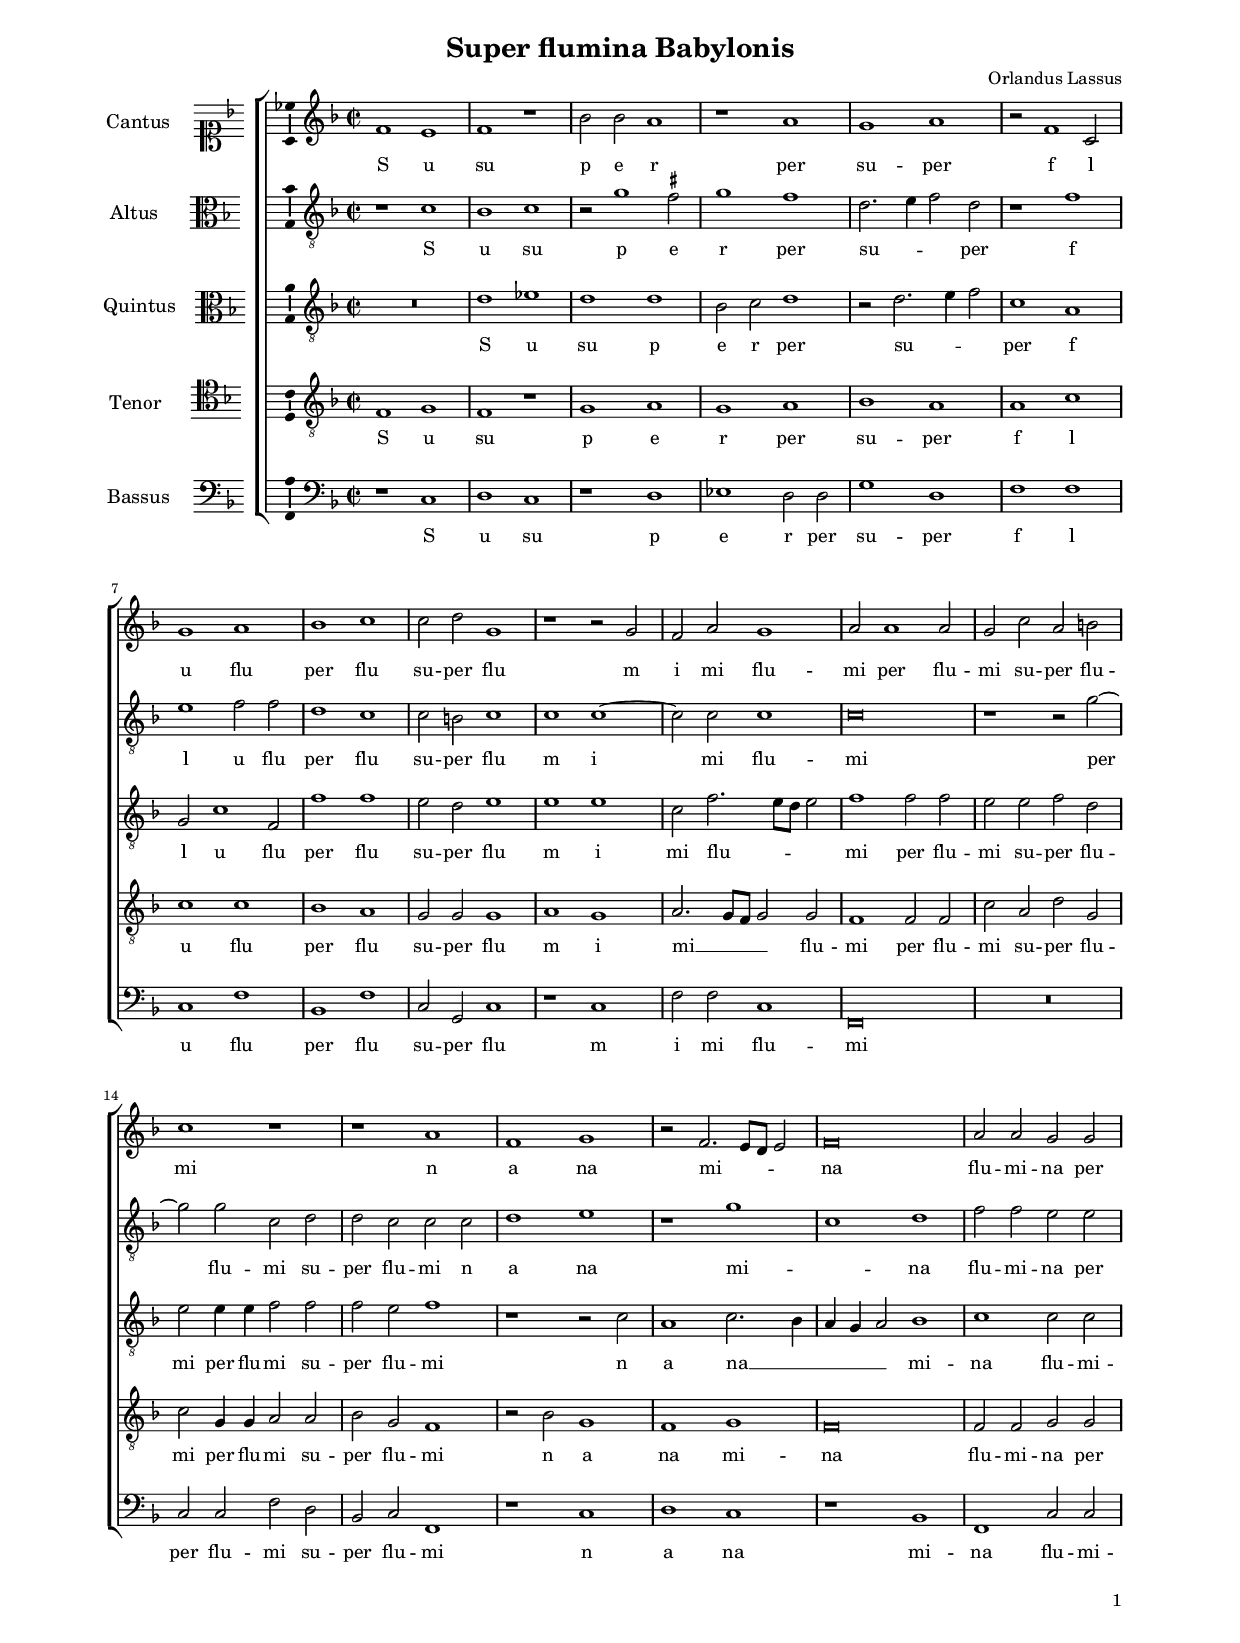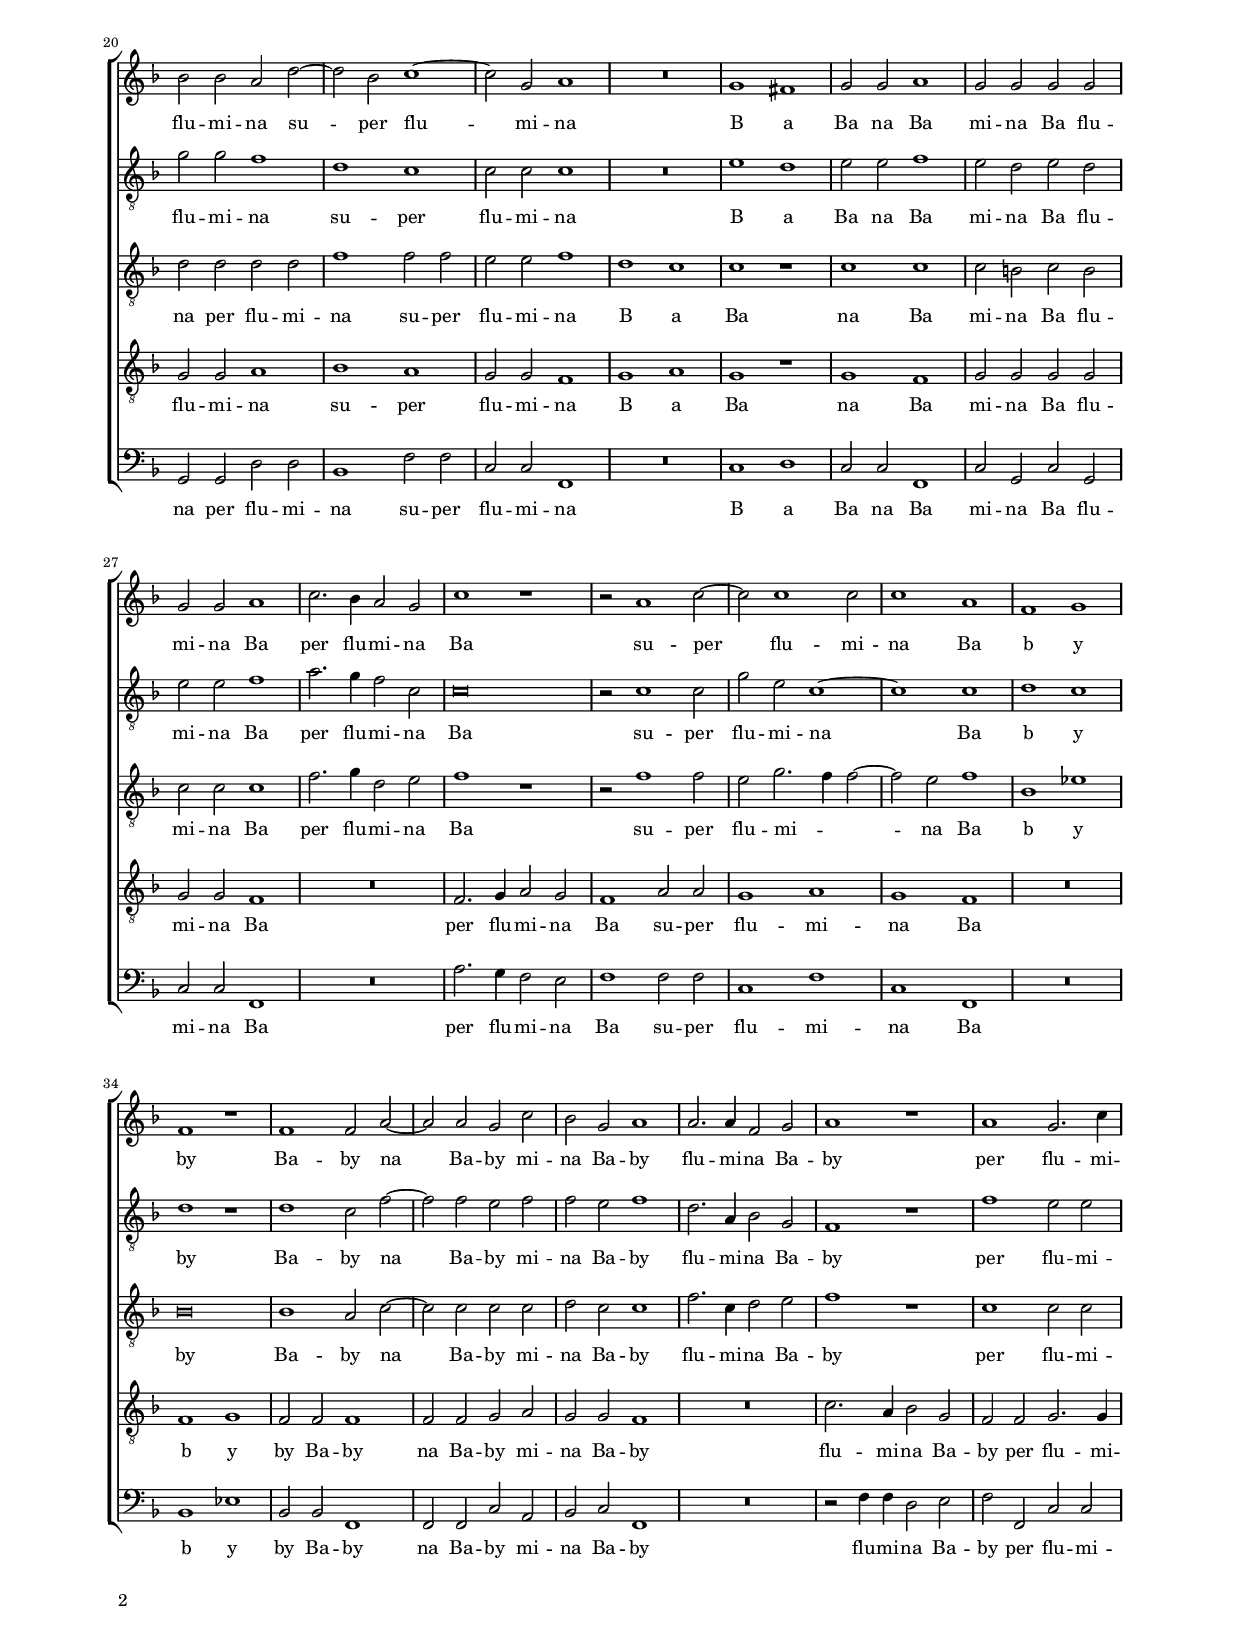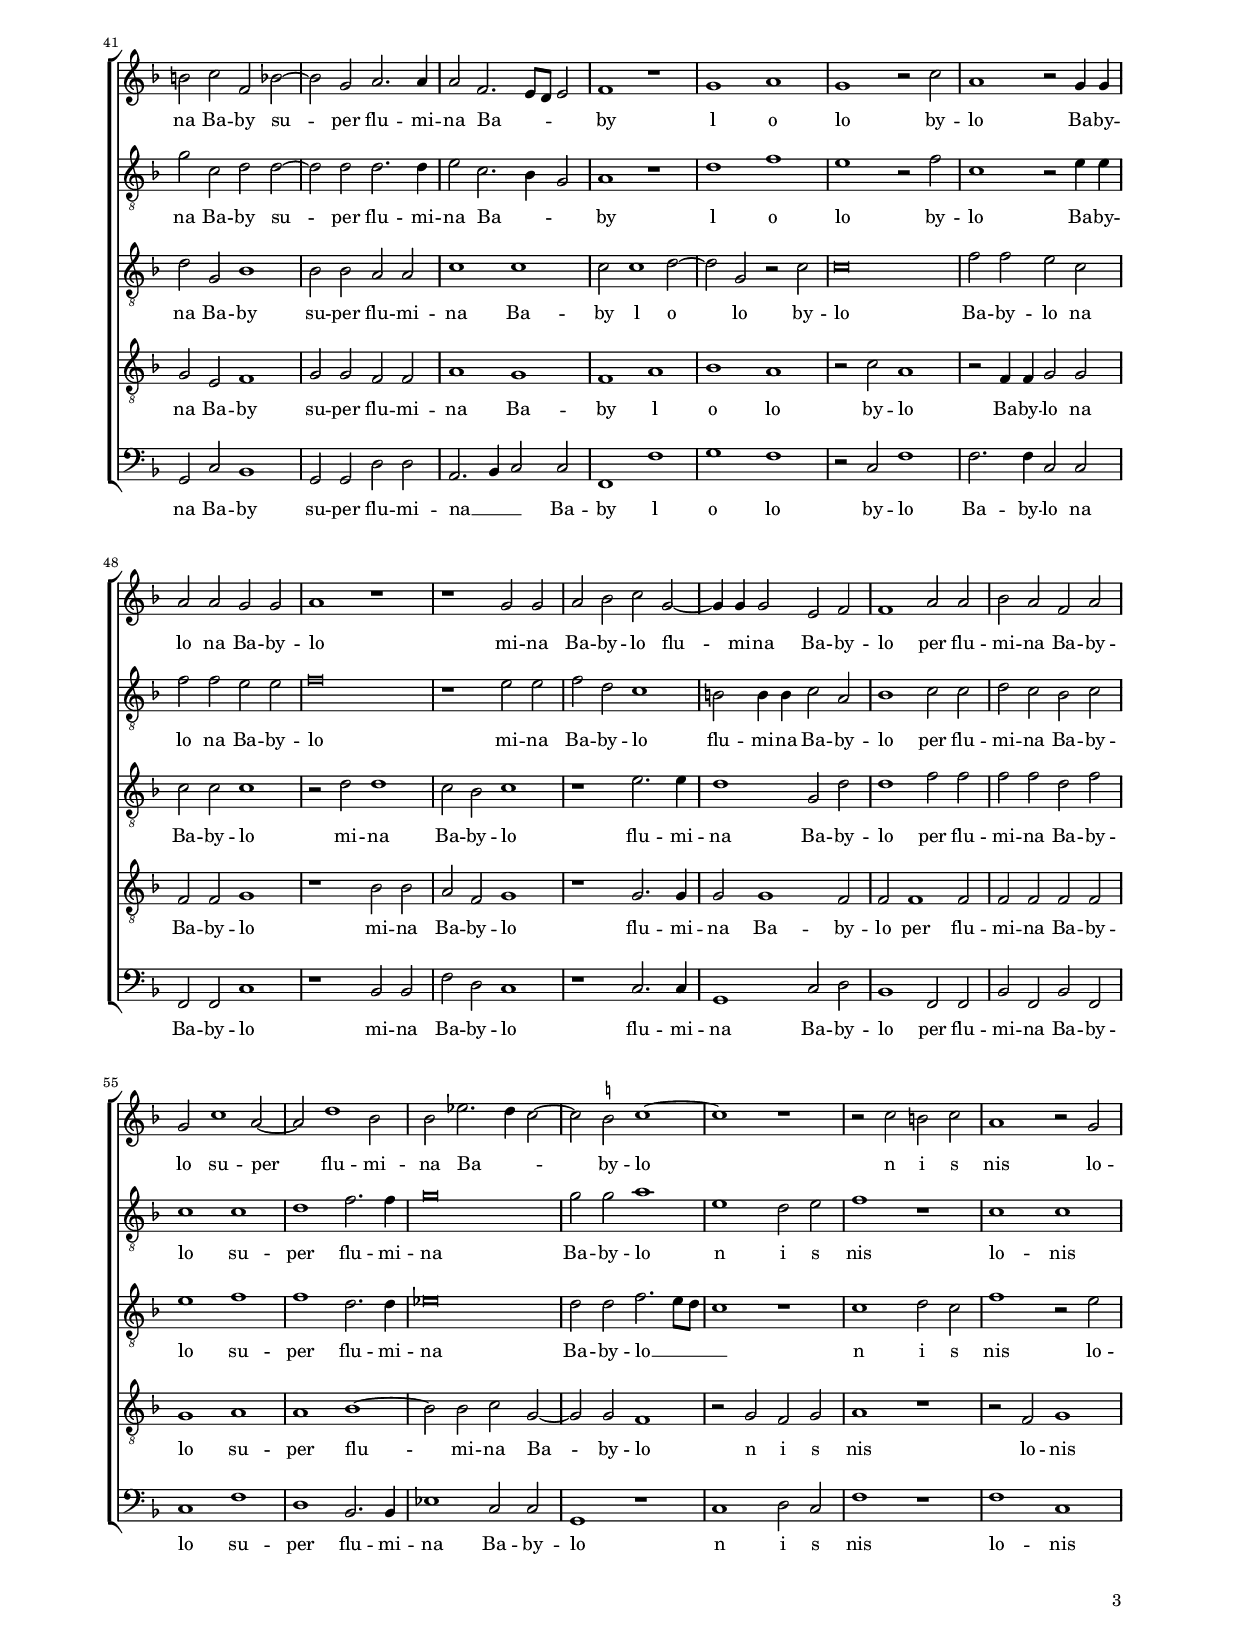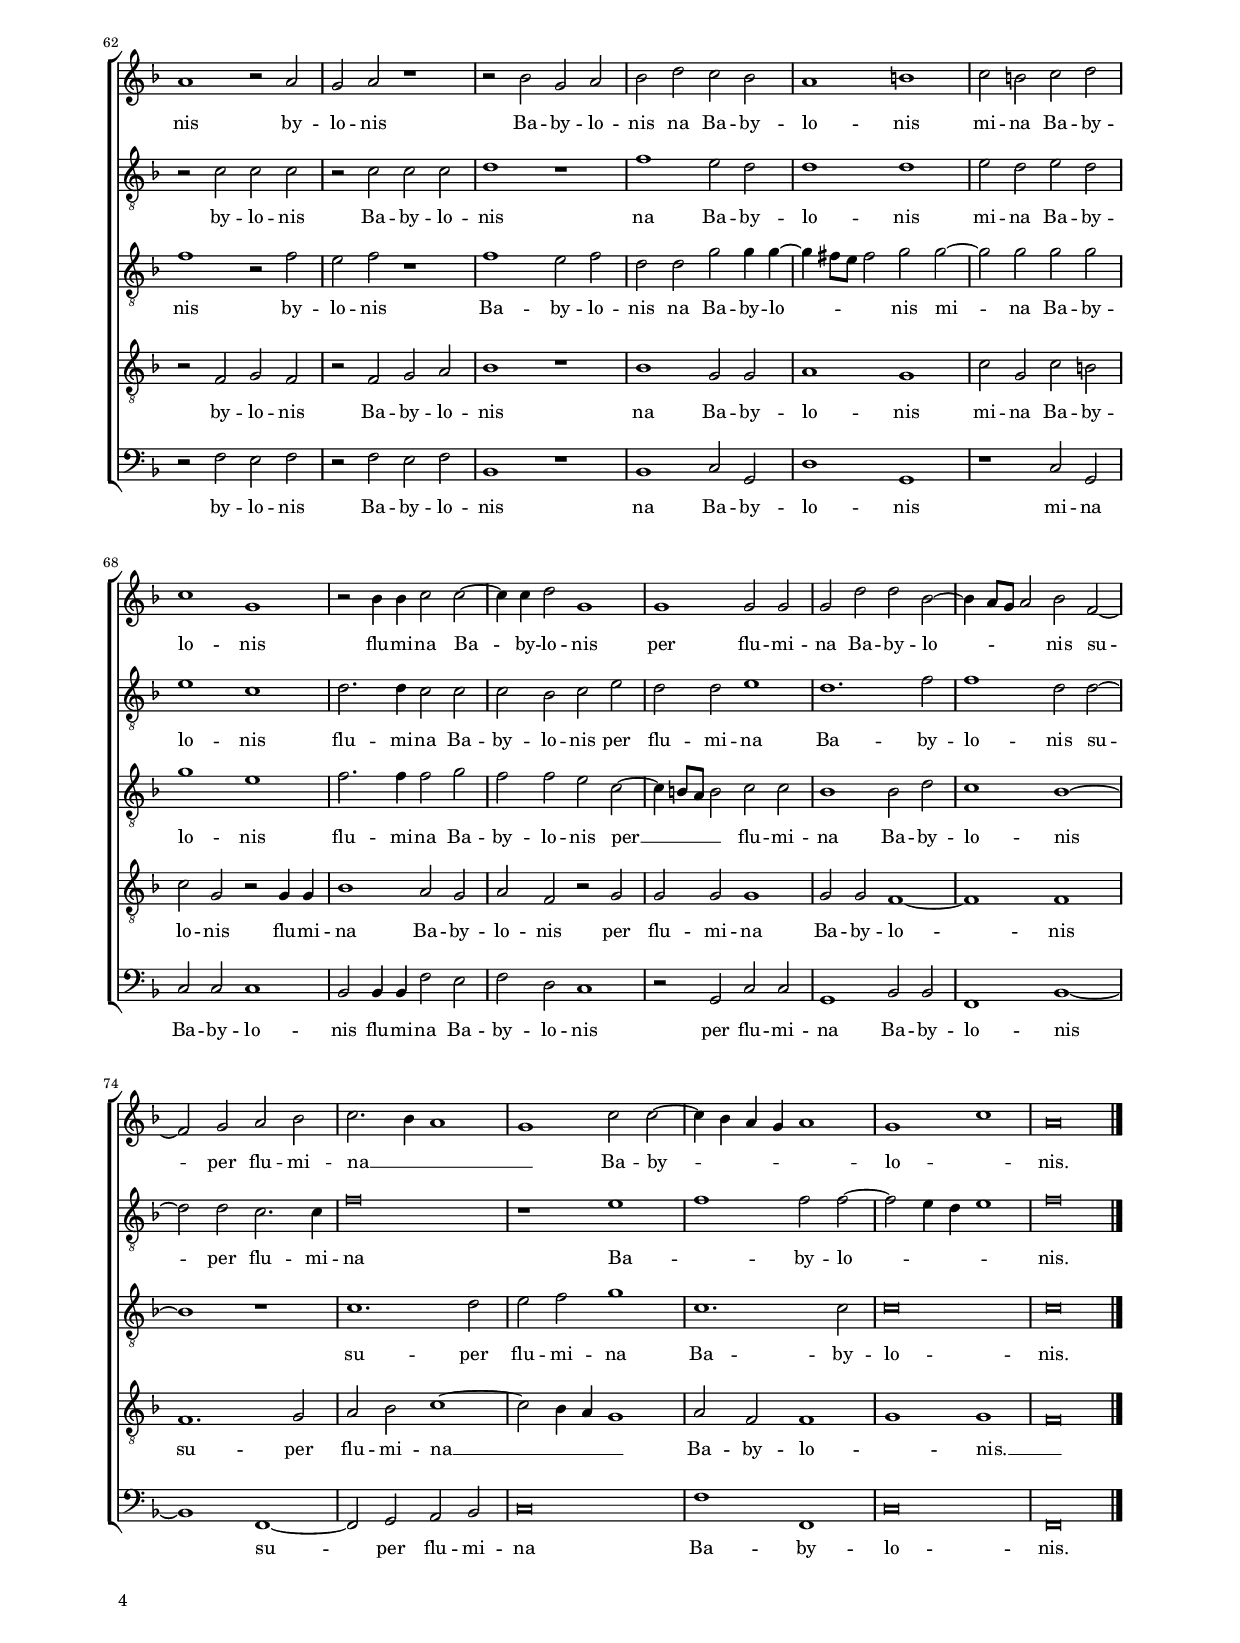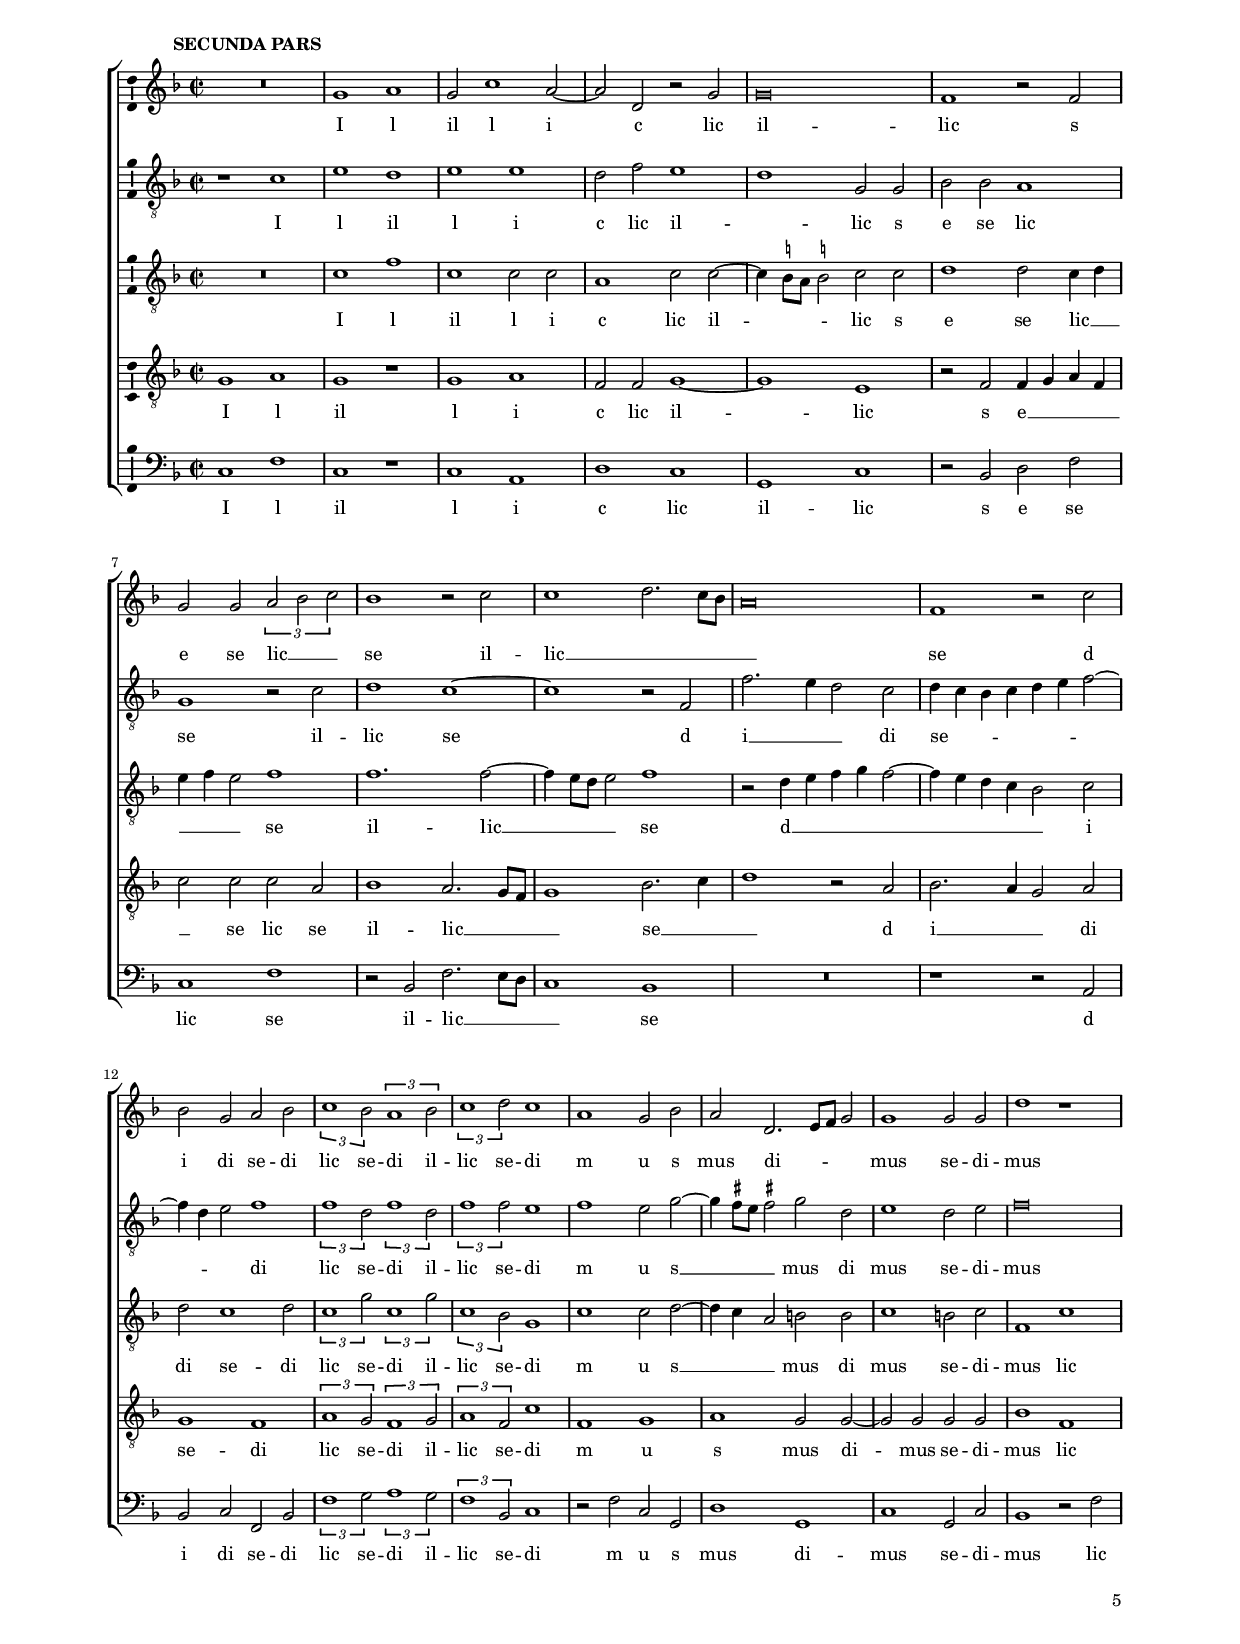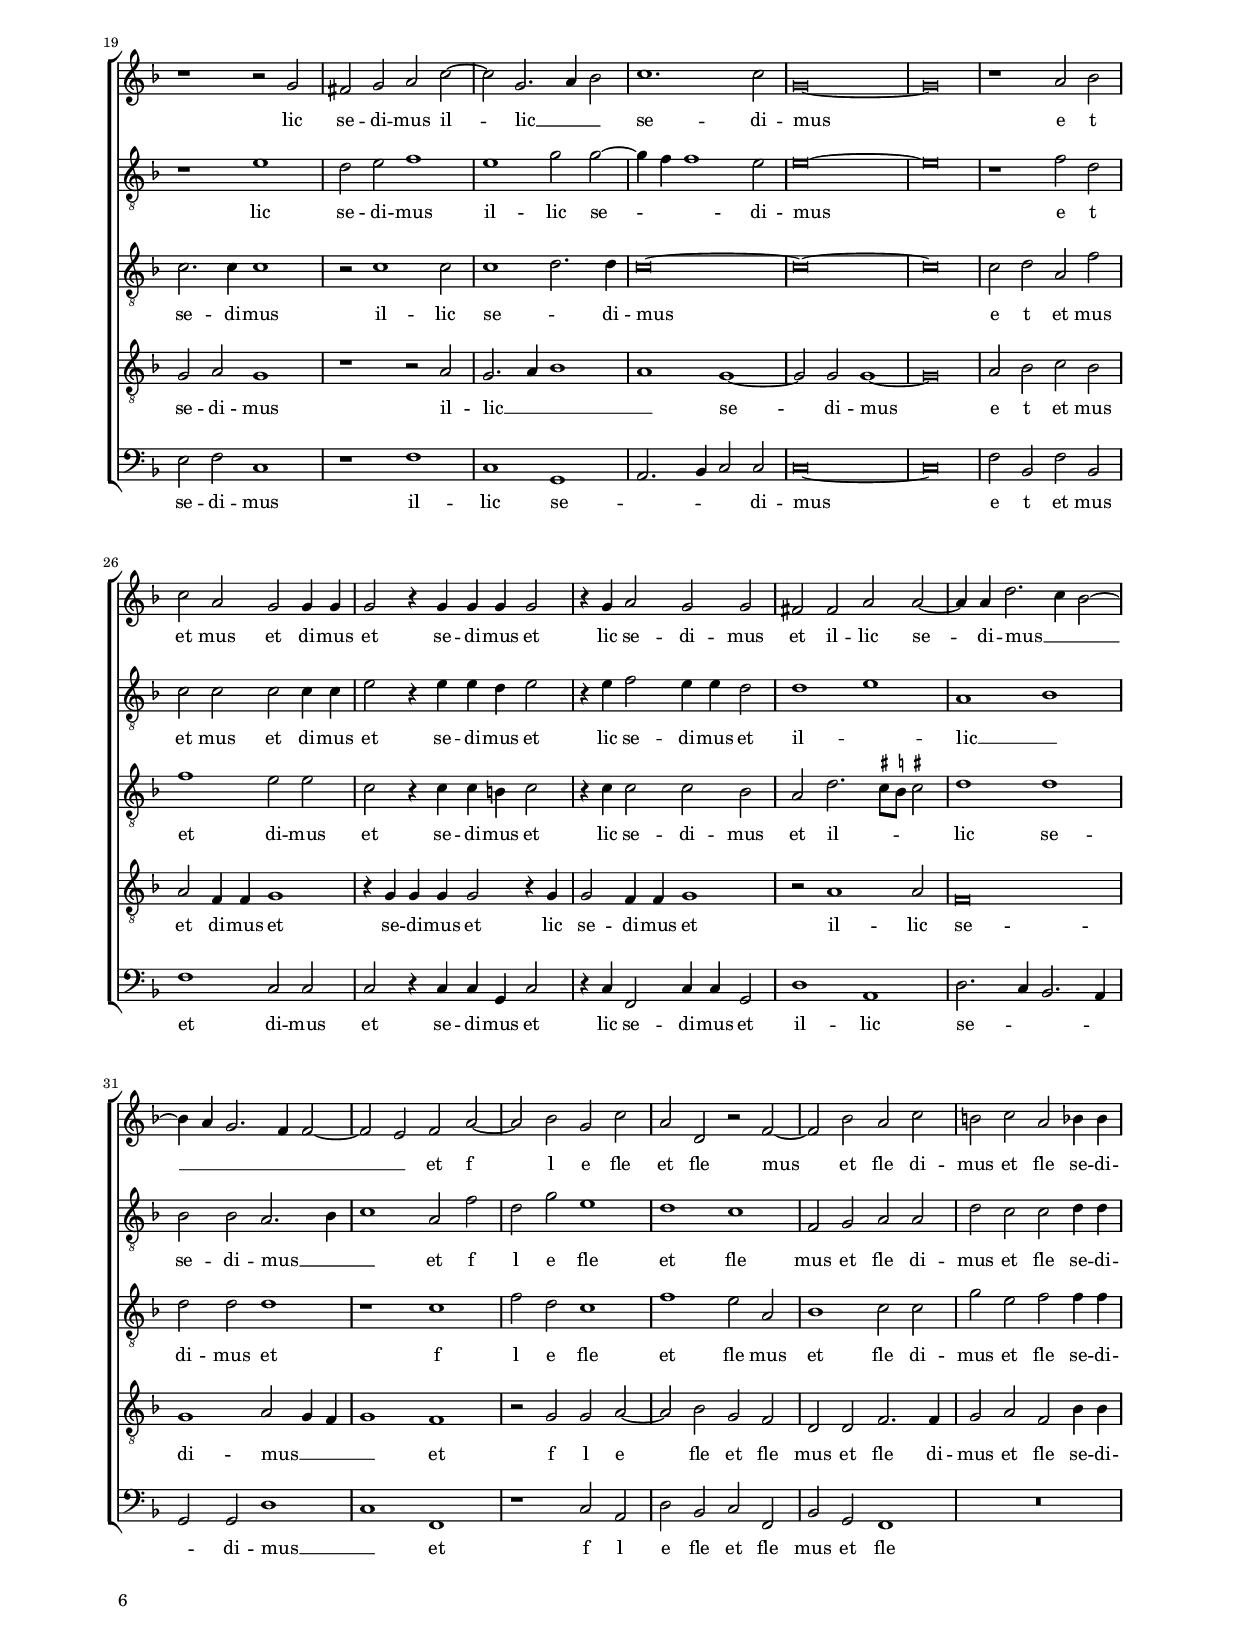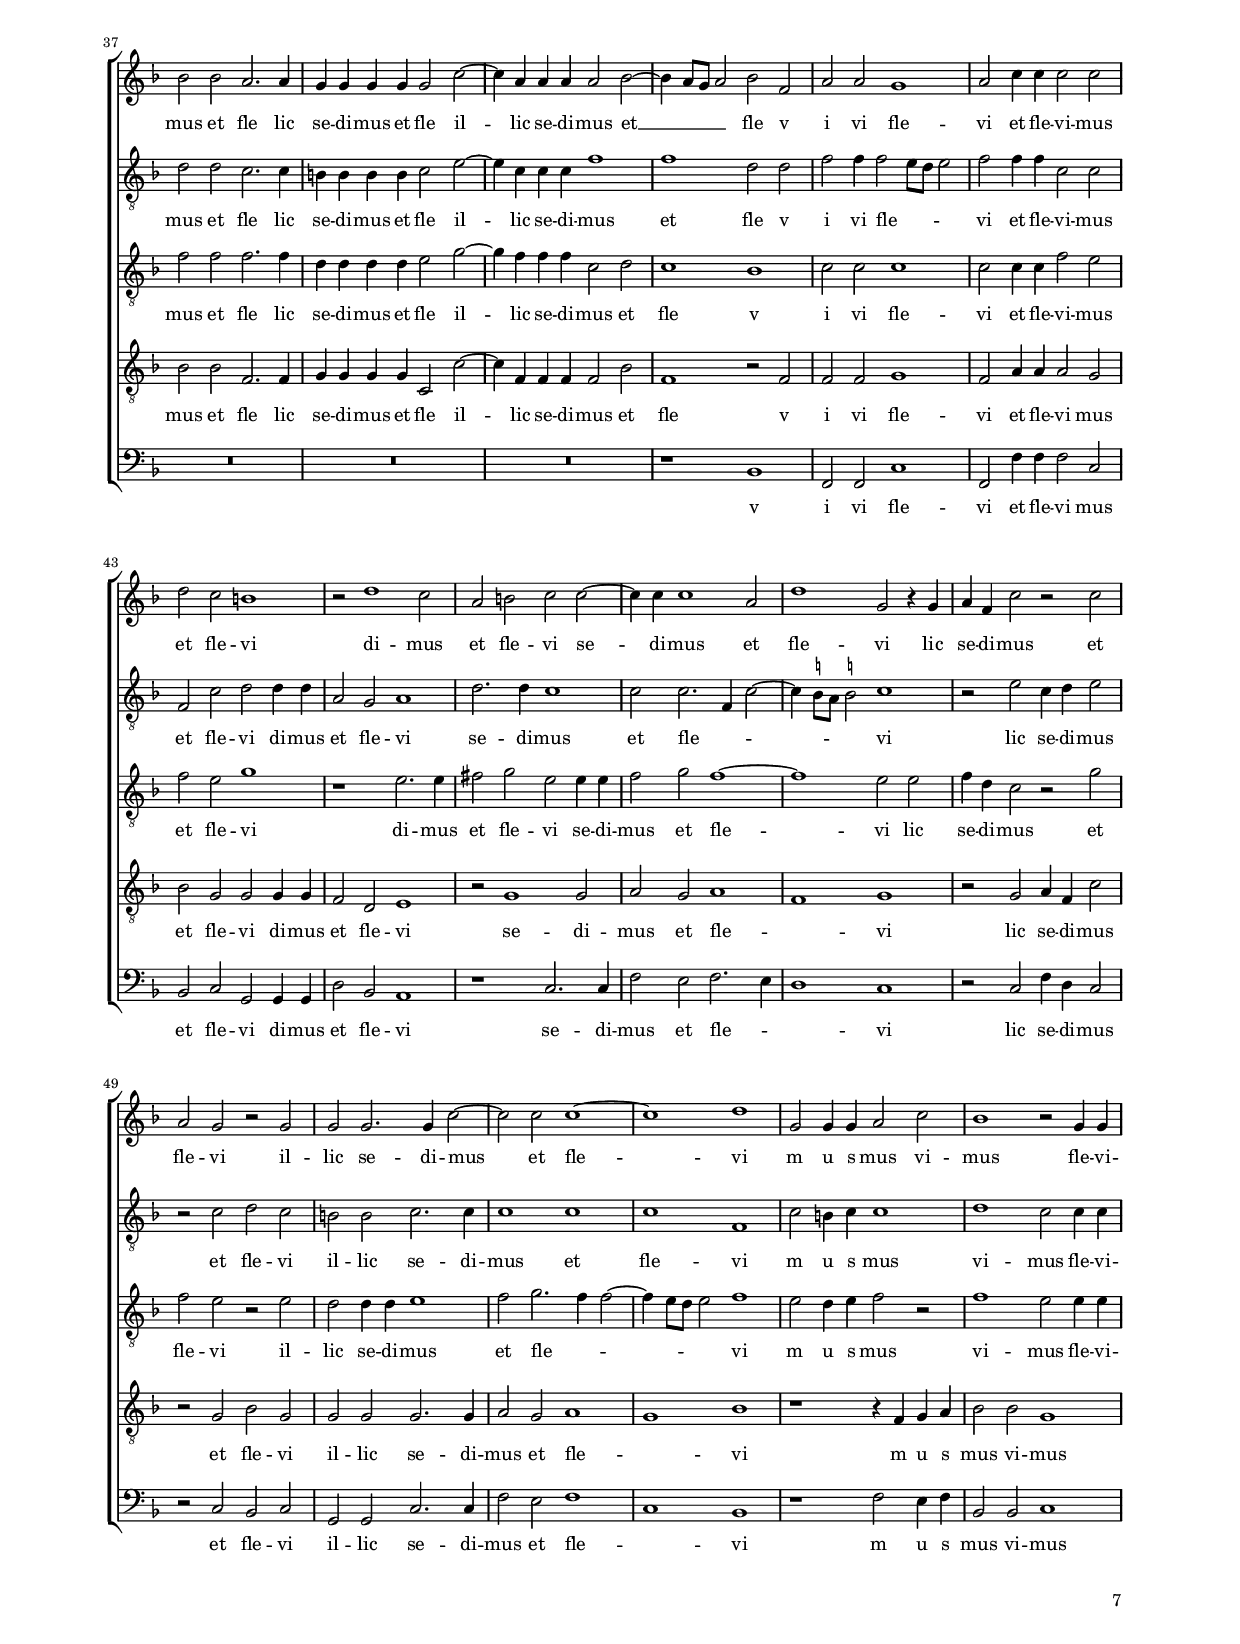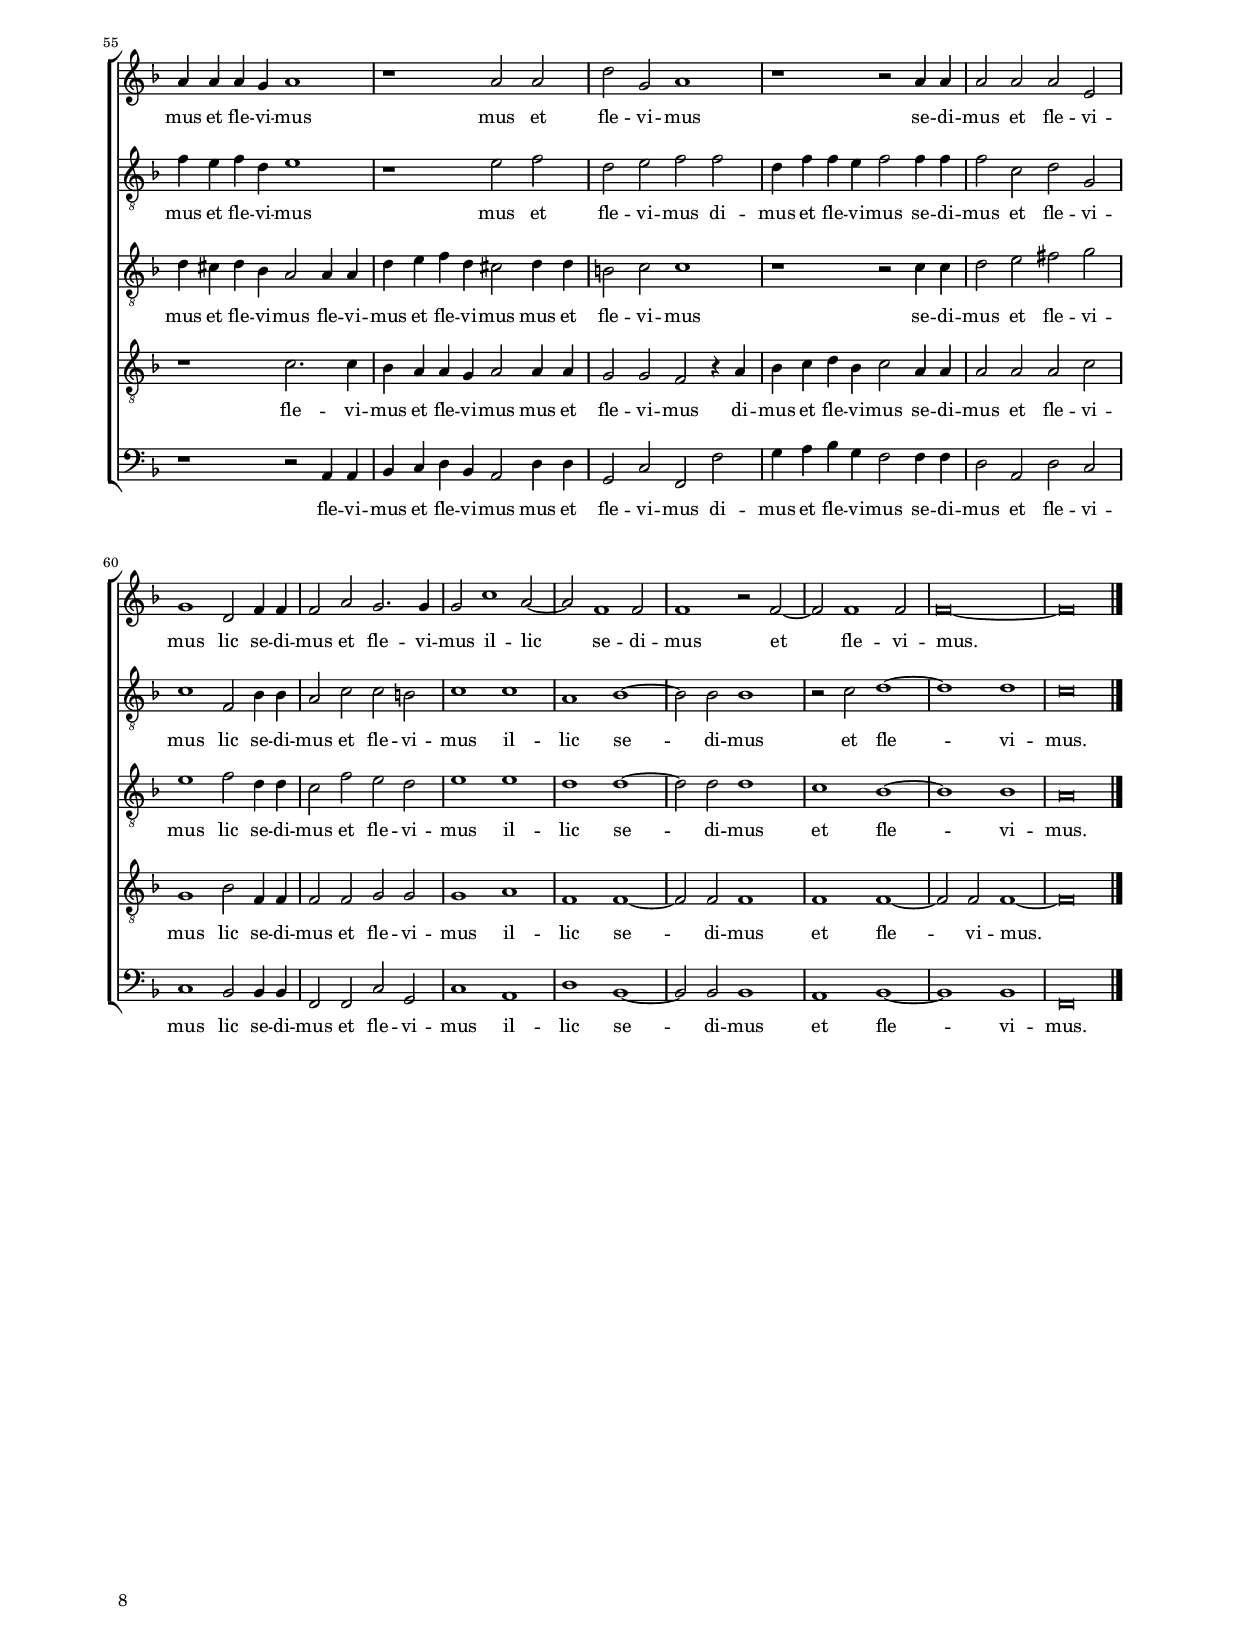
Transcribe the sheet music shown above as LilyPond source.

\header
{
  title="Super flumina Babylonis"
  composer="Orlandus Lassus"
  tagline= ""
}

\version "2.24.0"
\include "deutsch.ly"
#(set-global-staff-size 15)
% #(set-default-paper-size "letter")
#(ly:set-option 'point-and-click #f)

	
	ficta = { \once \set suggestAccidentals = ##t }
	
	forget = #(define-music-function (music) (ly:music?) #{
		\accidentalStyle forget
		$music
		\accidentalStyle default
		#})
	

\paper
	{
	top-margin = 1.8 \cm
	bottom-margin = 1.2 \cm
	left-margin = 2 \cm
	right-margin = 2 \cm
	ragged-bottom = ##f
	ragged-last-bottom = ##t
	print-page-number = ##f
	score-system-spacing = #'((basic-distance . 16) (minimum-distance . 14) (padding . 5) (strechability . 150))
	system-system-spacing = #'((basic-distance . 16) (minimum-distance . 14) (padding . 5) (strechability . 150))
	oddFooterMarkup=\markup   \fill-line { "" \fromproperty #'page:page-number-string }
	evenFooterMarkup=\markup  \fill-line { \fromproperty #'page:page-number-string "" }
	last-bottom-spacing = #'((basic-distance . 12) (minimum-distance . 7) (padding . 4))
%	systems-per-page = 3
%   page-count = 6
%	min-systems-per-page = 3
	}

global = {
	\key f \major
	\time 2/2 \set Score.measureLength = #(ly:make-moment 2/1)
	\skip 1*2*79 \bar "|."
	}
	

incipitcantus = \markup { \score {
	{
	\set Staff.instrumentName = \markup { \fontsize #1 "Cantus" }
	\key f \major
	\clef soprano
	s4 \bar ""
	}
	\layout  {
	raggedright = ##t
	indent = 1.8 \cm
	line-width = 2.5 \cm
	\context { \Staff \remove Time_signature_engraver }
	\override Staff.Clef.Y-extent = #'(0 . 0)
	}} \hspace #1 }
      
      
incipitaltus = \markup { \score {
	{
	\set Staff.instrumentName = \markup { \fontsize #1 "Altus" }
	\key f \major
	\clef alto
	s4 \bar ""
	}
	\layout  {
	raggedright = ##t
	indent = 1.8 \cm
	line-width = 2.5 \cm
	\context { \Staff \remove Time_signature_engraver }
	\override Staff.Clef.Y-extent = #'(0 . 0)
	}} \hspace #1 }


incipittenor = \markup { \score {
	{
	\set Staff.instrumentName = \markup { \fontsize #1 "Tenor" }
	\key f \major
	\clef tenor
	s4 \bar ""
	}
	\layout  {
	raggedright = ##t
	indent = 1.8 \cm
	line-width = 2.5 \cm
	\context { \Staff \remove Time_signature_engraver }
	\override Staff.Clef.Y-extent = #'(0 . 0)
	}} \hspace #1 }
      
      
incipitquintus = \markup { \score {
	{
	\set Staff.instrumentName = \markup { \fontsize #1 "Quintus" }
	\key f \major
	\clef alto
	s4 \bar ""
	}
	\layout  {
	raggedright = ##t
	indent = 1.8 \cm
	line-width = 2.5 \cm
	\context { \Staff \remove Time_signature_engraver }
	\override Staff.Clef.Y-extent = #'(0 . 0)
	}} \hspace #1 }
      
      
incipitbassus = \markup { \score {
	{
	\set Staff.instrumentName = \markup { \fontsize #1 "Bassus" }
	\key f \major
	\clef bass
	s4 \bar ""
	}
	\layout  {
	raggedright = ##t
	indent = 1.8 \cm
	line-width = 2.5 \cm
	\context { \Staff \remove Time_signature_engraver }
	\override Staff.Clef.Y-extent = #'(0 . 0)
	}} \hspace #1 }


cantus =  \relative c''
	{
	f,1 e
	f1 r
	b2 b a1
	r1 a
%5
	g1 a |
	r2 f1 c2
	g'1 a
	b1 c
	c2 d g,1
%10
	r1 r2 g |
	f2 a g1
	a2 a1 a2
	g2 c a h
	c1 r
%15
	r1 a |
	f1 g
	r2 f2. e8 d e2
	f\breve
	a2 a g g
%20
	b2 b a d~ |
	d2 b c1~
	c2 g a1
	R\breve
	g1 fis
%25
	g2 g a1 |
	g2 g g g
	g2 g a1
	c2. b4 a2 g
	c1 r
%30
	r2 a1 c2~ |
	c2 c1 c2
	c1 a
	f1 g
	f1 r
%35
	f1 f2 a~ |
	a2 a g c
	b2 g a1
	a2. a4 f2 g
	a1 r
%40
	a1 g2. c4 |
	h2 c f, b~
	b2 g a2. a4
	a2 f2. e8 d e2
	f1 r
%45
	g1 a |
	g1 r2 c
	a1 r2 g4 g
	a2 a g g
	a1 r
%50
	r1 g2 g |
	a2 b c g~
	g4 g g2 e2 f
	f1 a2 a
	b2 a f a
%55
	g2 c1 a2~
	a2 d1 b2
	b2 es2. d4 c2~
	c2 \ficta h c1~
	c1 r
%60
	r2 c h c |
	a1 r2 g
	a1 r2 a
	g2 a r1
	r2 b g a
%65
	b2 d c b |
	a1 h
	c2 h c d
	c1 g
	r2 b4 b c2 c~
%70
	c4 c d2 g,1 |
	g1 g2 g
	g2 d' d b~
	b4 a8 g a2 b f~
	f2 g a b
%75
	c2. b4 a1 |
	g1 c2 c~
	c4 b a g a1
	g1 c
	a\breve |
	}


altus =  \relative c'
	{
	r1 c
	b1 c
	r2 g'1 \ficta fis2
	g1 f
%5
	d2. e4 f2 d |
	r1 f
	e1 f2 f
	d1 c
	c2 h c1
%10
	c1 c~ |
	c2 c c1
	c\breve
	r1 r2 g'~
	g2 g c, d
%15
	d2 c c c |
	d1 e
	r1 g
	c,1 d
	f2 f e e
%20
	g2 g f1 |
	d1 c
	c2 c c1
	R\breve
	e1 d
%25
	e2 e f1 |
	e2 d e d
	e2 e f1
	a2. g4 f2 c
	c\breve
%30
	r2 c1 c2 |
	g'2 e c1~
	c1 c
	d1 c
	d1 r
%35
	d1 c2 f~ |
	f2 f e f
	f2 e f1
	d2. a4 b2 g
	f1 r
%40
	f'1 e2 e |
	g2 c, d d~
	d2 d d2. d4
	e2 c2. b4 g2
	a1 r
%45
	d1 f |
	e1 r2 f
	c1 r2 e4 e
	f2 f e e
	f\breve
%50
	r1 e2 e |
	f2 d c1
	h2 h4 h c2 a
	b1 c2 c
	d2 c b c
%55
	c1 c |
	d1 f2. f4
	g\breve
	g2 g a1
	e1 d2 e
%60
	f1 r |
	c1 c
	r2 c c c
	r2 c c c
	d1 r
%65
	f1 e2 d |
	d1 d
	e2 d e d
	e1 c
	d2. d4 c2 c
%70
	c2 b c e |
	d2 d e1
	d1. f2
	f1 d2 d~
	d2 d c2. c4
%75
	f\breve |
	r1 e
	f1 f2 f~
	f2 e4 d e1
	f\breve |
	}


quintus =  \relative c'
	{
	R\breve
	d1 es
	d1 d
	b2 c d1
%5
	r2 d2. e4 f2 |
	c1 a
	g2 c1 f,2
	f'1 f
	e2 d e1
%10
	e1 e |
	c2 f2. e8 d e2
	f1 f2 f
	e2 e f d
	e2 e4 e f2 f
%15
	f2 e f1 |
	r1 r2 c
	a1 c2. b4
	a4 g a2 b1
	c1 c2 c
%20
	d2 d d d |
	f1 f2 f
	e2 e f1
	d1 c
	c1 r
%25
	c1 c |
	c2 h2 c h
	c2 c c1
	f2. g4 d2 e 
	f1 r
%30
	r2 f1 f2 |
	e2 g2. f4 f2~
	f2 e f1
	b,1 es
	b\breve
%35
	b1 a2 c~ |
	c2 c c c
	d2 c c1
	f2. c4 d2 e
	f1 r
%40
	c1 c2 c |
	d2 g, b1
	b2 b a a
	c1 c
	c2 c1 d2~
%45
	d2 g, r c |
	c\breve
	f2 f e c
	c2 c c1
	r2 d d1
%50
	c2 b c1 |
	r1 e2. e4
	d1 g,2 d'
	d1 f2 f
	f2 f d f
%55
	e1 f |
	f1 d2. d4
	es\breve
	d2 d f2. e8 d
	c1 r
%60
	c1 d2 c |
	f1 r2 e
	f1 r2 f
	e2 f r1
	f1 e2 f
%65
	d2 d g g4 g~ |
	g4 fis8 e fis2 g g~
	g2 g g g
	g1 e
	f2. f4 f2 g
%70
	f2 f e c~ |
	c4 h8 a h2 c c
	b1 b2 d
	c1 b~
	b1 r
%75
	c1. d2 |
	e2 f g1
	c,1. c2
	c\breve
	c\breve |
	}


tenor  =  \relative c'
	{
	f,1 g
	f1 r
	g1 a
	g1 a
%5
	b1 a |
	a1 c
	c1 c
	b1 a
	g2 g g1
%10
	a1 g |
	a2. g8 f g2 g
	f1 f2 f
	c'2 a d g,
	c2 g4 g a2 a
%15
	b2 g f1 |
	r2 b g1
	f1 g
	f\breve
	f2 f g g
%20
	g2 g a1 |
	b1 a
	g2 g f1
	g1 a
	g1 r
%25
	g1 f |
	g2 g g g
	g2 g f1
	R\breve
	f2. g4 a2 g
%30
	f1 a2 a |
	g1 a
	g1 f
	R\breve
	f1 g
%35
	f2 f f1 |
	f2 f g a
	g2 g f1
	R\breve
	c'2. a4 b2 g
%40
	f2 f g2. g4 |
	g2 e f1
	g2 g f f
	a1 g
	f1 a
%45
	b1 a |
	r2 c a1
	r2 f4 f g2 g
	f2 f g1
	r1 b2 b
%50
	a2 f g1 |
	r1 g2. g4
	g2 g1 f2
	f2 f1 f2
	f2 f f f
%55
	g1 a |
	a1 b~
	b2 b c g~
	g2 g f1
	r2 g f g
%60
	a1 r |
	r2 f g1
	r2 f g f
	r2 f g a
	b1 r
%65
	b1 g2 g |
	a1 g
	c2 g c h
	c2 g r g4 g
	b1 a2 g
%70
	a2 f r g |
	g2 g g1
	g2 g f1~
	f1 f
	f1. g2
%75
	a2 b c1~ |
	c2 b4 a g1
	a2 f f1
	g1 g
	f\breve |
	}


bassus  =  \relative c
	{
	r1 c
	d1 c
	r1 d
	es1 d2 d
%5
	g1 d |
	f1 f
	c1 f
	b,1 f'
	c2 g c1
%10
	r1 c |
	f2 f c1
	f,\breve
	R\breve
	c'2 c f d
%15
	b2 c f,1 |
	r1 c'
	d1 c
	r1 b
	f1 c'2 c
%20
	g2 g d' d |
	b1 f'2 f
	c2 c f,1
	R\breve
	c'1 d
%25
	c2 c f,1 |
	c'2 g c g
	c2 c f,1
	R\breve
	a'2. g4 f2 e
%30
	f1 f2 f |
	c1 f
	c1 f,
	R\breve
	b1 es
%35
	b2 b f1 |
	f2 f c' a
	b2 c f,1
	R\breve
	r2 f'4 f d2 e
%40
	f2 f, c' c |
	g2 c b1
	g2 g d' d
	a2. b4 c2 c
	f,1 f'
%45
	g1 f |
	r2 c f1
	f2. f4 c2 c
	f,2 f c'1
	r1 b2 b
%50
	f'2 d c1 |
	r1 c2. c4
	g1 c2 d
	b1 f2 f
	b2 f b f
%55
	c'1 f |
	d1 b2. b4
	es1 c2 c
	g1 r
	c1 d2 c
%60
	f1 r |
	f1 c
	r2 f e f
	r2 f e f
	b,1 r
%65
	b1 c2 g |
	d'1 g,
	r1 c2 g
	c2 c c1
	b2 b4 b f'2 e
%70
	f2 d c1 |
	r2 g c c
	g1 b2 b
	f1 b~
	b1 f~
%75
	f2 g a b |
	c\breve
	f1 f,
	c'\breve
	f,\breve |
	}


lyricscantus = \lyricmode {
	S u su
	p e r per su -- per
	f l u flu
	per flu su -- per flu m i mi
	flu -- mi per flu -- mi 
	su -- per flu -- mi 
	n a na mi -- _ _ _ na flu -- mi -- na
	per flu -- mi -- na
	su -- per flu -- mi -- na
	B a Ba
	na Ba mi -- na Ba flu -- mi -- na Ba
	per flu -- mi -- na Ba
	su -- per flu -- mi -- na Ba
	b y by Ba -- by na Ba -- by mi -- na Ba -- by
	flu -- mi -- na Ba -- by
	per flu -- mi -- na Ba -- by
	su -- per flu -- mi -- na Ba -- _ _ _ by
	l o lo by -- lo
	Ba -- by -- lo na Ba -- by -- lo
	mi -- na Ba -- by -- lo
	flu -- mi -- na Ba -- by -- lo
	per flu -- mi -- na Ba -- by -- lo
	su -- per flu -- mi -- na Ba -- _ _ by -- lo
	n i s nis
	lo -- nis
	by -- lo -- nis
	Ba -- by -- lo -- nis
	na Ba -- by -- lo -- nis
	mi -- na Ba -- by -- lo -- nis
	flu -- mi -- na Ba -- by -- lo -- nis
	per flu -- mi -- na Ba -- by -- lo -- _ _ _ nis
	su -- per flu -- mi -- na __ _ _ _ Ba -- by -- _ _ _ _ lo -- _ nis.
	}


lyricsaltus = \lyricmode {
	S u su
	p e r per su -- _ _ per
	f l u flu
	per flu 
	su -- per flu m i mi
	flu -- mi per flu -- mi 
	su -- per flu -- mi 
	n a na mi -- _ na flu -- mi -- na
	per flu -- mi -- na
	su -- per flu -- mi -- na
	B a Ba
	na Ba mi -- na Ba flu -- mi -- na Ba
	per flu -- mi -- na Ba
	su -- per flu -- mi -- na Ba
	b y by Ba -- by na Ba -- by mi -- na Ba -- by
	flu -- mi -- na Ba -- by
	per flu -- mi -- na Ba -- by
	su -- per flu -- mi -- na Ba -- _ _ by
	l o lo by -- lo
	Ba -- by -- lo na Ba -- by -- lo
	mi -- na Ba -- by -- lo
	flu -- mi -- na Ba -- by -- lo
	per flu -- mi -- na Ba -- by -- lo
	su -- per flu -- mi -- na Ba -- by -- lo
	n i s nis
	lo -- nis
	by -- lo -- nis
	Ba -- by -- lo -- nis
	na Ba -- by -- lo -- nis
	mi -- na Ba -- by -- lo -- nis
	flu -- mi -- na Ba -- by -- lo -- nis
	per flu -- mi -- na Ba -- by -- lo -- nis
	su -- per flu -- mi -- na Ba -- _ by -- lo -- _ _ _ nis.
	}


lyricsquintus = \lyricmode {
	S u su
	p e r per su -- _ _ per
	f l u flu 
	per flu su -- per flu m i mi
	flu -- _ _ _ mi per flu -- mi 
	su -- per flu -- mi 
	per flu -- mi 
	su -- per flu -- mi
	n a na __ _ _ _ _ mi -- na flu -- mi -- na
	per flu -- mi -- na
	su -- per flu -- mi -- na
	B a Ba
	na Ba mi -- na Ba flu -- mi -- na Ba
	per flu -- mi -- na Ba
	su -- per flu -- mi -- _ _ na Ba
	b y by Ba -- by na Ba -- by mi -- na Ba -- by
	flu -- mi -- na Ba -- by
	per flu -- mi -- na Ba -- by
	su -- per flu -- mi -- na Ba -- by
	l o lo by -- lo
	Ba -- by -- lo na Ba -- by -- lo
	mi -- na Ba -- by -- lo
	flu -- mi -- na Ba -- by -- lo
	per flu -- mi -- na Ba -- by -- lo
	su -- per flu -- mi -- na Ba -- by -- lo __ _ _ _
	n i s nis
	lo -- nis
	by -- lo -- nis
	Ba -- by -- lo -- nis
	na Ba -- by -- lo -- _ _ _ nis
	mi -- na Ba -- by -- lo -- nis
	flu -- mi -- na Ba -- by -- lo -- nis
	per __ _ _ _ flu -- mi -- na Ba -- by -- lo -- nis
	su -- per flu -- mi -- na Ba -- by -- lo -- nis.
	}


lyricstenor = \lyricmode {
	S u su
	p e r per su -- per
	f l u flu 
	per flu 
	su -- per flu m i mi __ _ _ _
	flu -- mi per flu -- mi 
	su -- per flu -- mi 
	per flu -- mi 
	su -- per flu -- mi
	n a na mi -- na flu -- mi -- na
	per flu -- mi -- na
	su -- per flu -- mi -- na
	B a Ba
	na Ba mi -- na Ba flu -- mi -- na Ba
	per flu -- mi -- na Ba
	su -- per flu -- mi -- na Ba
	b y by Ba -- by na Ba -- by mi -- na Ba -- by
	flu -- mi -- na Ba -- by
	per flu -- mi -- na Ba -- by
	su -- per flu -- mi -- na Ba -- by
	l o lo by -- lo
	Ba -- by -- lo na Ba -- by -- lo
	mi -- na Ba -- by -- lo
	flu -- mi -- na Ba -- by -- lo
	per flu -- mi -- na Ba -- by -- lo
	su -- per flu -- mi -- na Ba -- by -- lo
	n i s nis
	lo -- nis
	by -- lo -- nis
	Ba -- by -- lo -- nis
	na Ba -- by -- lo -- nis
	mi -- na Ba -- by -- lo -- nis
	flu -- mi -- na Ba -- by -- lo -- nis
	per flu -- mi -- na Ba -- by -- lo -- nis
	su -- per flu -- mi -- na __ _ _ _ Ba -- by -- lo -- _ nis. __ _
	}


lyricsbassus = \lyricmode {
	S u su
	p e r per su -- per
	f l u flu per flu su -- per flu m i mi
	flu -- mi per flu -- mi 
	su -- per flu -- mi 
	n a na mi -- na flu -- mi -- na
	per flu -- mi -- na
	su -- per flu -- mi -- na
	B a Ba
	na Ba mi -- na Ba flu -- mi -- na Ba
	per flu -- mi -- na Ba
	su -- per flu -- mi -- na Ba
	b y by Ba -- by na Ba -- by mi -- na Ba -- by
	flu -- mi -- na Ba -- by
	per flu -- mi -- na Ba -- by
	su -- per flu -- mi -- na __ _ _ Ba -- by
	l o lo by -- lo
	Ba -- by -- lo na Ba -- by -- lo
	mi -- na Ba -- by -- lo
	flu -- mi -- na Ba -- by -- lo
	per flu -- mi -- na Ba -- by -- lo
	su -- per flu -- mi -- na Ba -- by -- lo
	n i s nis
	lo -- nis
	by -- lo -- nis
	Ba -- by -- lo -- nis
	na Ba -- by -- lo -- nis
	mi -- na Ba -- by -- lo -- nis
	flu -- mi -- na Ba -- by -- lo -- nis
	per flu -- mi -- na Ba -- by -- lo -- nis
	su -- per flu -- mi -- na Ba -- by -- lo -- nis.
	}


\score
{  
	\transpose c c {
	\new ChoirStaff \with { \override StaffGrouper.staff-staff-spacing.basic-distance = #12 }
	<<

	\new Staff << \global
	\new Voice="v1" {
		\set Staff.instrumentName=\incipitcantus
		\set Staff.midiInstrument = "reed organ"
		\clef violin
		\cantus }
	\new Lyrics \lyricsto "v1" {\lyricscantus }
	>>


	\new Staff << \global
	\new Voice="v2" {
		\set Staff.instrumentName=\incipitaltus
		\set Staff.midiInstrument = "reed organ"
		\clef "G_8" 
		\altus}
	\new Lyrics \lyricsto "v2" {\lyricsaltus }
	>>


	\new Staff << \global
	\new Voice="v5" {
		\set Staff.instrumentName=\incipitquintus
		\set Staff.midiInstrument = "reed organ"
		\clef "G_8"
		\quintus}
	\new Lyrics \lyricsto "v5" {\lyricsquintus }
	>>


	\new Staff << \global
	\new Voice="v3" {
		\set Staff.instrumentName=\incipittenor
		\set Staff.midiInstrument = "reed organ"
		\clef "G_8"
		\tenor }
	\new Lyrics \lyricsto "v3" {\lyricstenor }
	>>


	\new Staff << \global
	\new Voice="v4" {
		\set Staff.instrumentName=\incipitbassus
		\set Staff.midiInstrument = "reed organ"
		\clef bass
		\bassus }
	\new Lyrics \lyricsto "v4" {\lyricsbassus}
	>>

	>>
	} % transpose

	\layout
	{
	indent = 2.5 \cm
	\context { \Staff \override TimeSignature.break-visibility = #end-of-line-invisible }
	\context { \Lyrics \override VerticalAxisGroup.nonstaff-relatedstaff-spacing.padding = #1.4 }
%	\context { \Lyrics \override LyricText.font-size = #1 }
	\context { \Staff \consists Ambitus_engraver }
	\context { \Score \override BarNumber.padding = #2 }
	\context { \Voice \override NoteHead.style = #'baroque }
	}


\midi
	{
    	\tempo 2 = 90
	}

}

%%%%%%%%%%%%%%%%%%%%  SECUNDA PARS %%%%%%%%%%%%%%%%%%%%


global = {
	\key f \major
	\time 2/2 \set Score.measureLength = #(ly:make-moment 2/1)
	\skip 1*2*67 \bar "|."
	}


cantus =  \relative c''
	{
	R\breve
	g1 a
	g2 c1 a2~
	a2 d, r g
%5
	g\breve |
	f1 r2 f
	g2 g \tuplet 3/2 { a2 b c }
	b1 r2 c
	c1 d2. c8 b
%10
	a\breve |
	f1 r2 c'
	b2 g a b
	\tuplet 3/2 1 { c1 b2 a1 b2
	c1 d2 } c1
%15
	a1 g2 b |
	a2 d,2. e8 f g2
	g1 g2 g
	d'1 r
	r1 r2 g,
%20
	fis2 g a c~ |
	c2 g2. a4 b2
	c1. c2
	g\breve~
	g\breve
%25
	r1 a2 b |
	c2 a g g4 g
	g2 r4 g g g g2
	r4 g a2 g g
	fis2 fis a2 a~
%30
	a4 a d2. c4 b2~ |
	b4 a g2. f4 f2~
	f2 e f a~
	a2 b g c
	a2 d, r f~
%35
	f2 b a c |
	h2 c a b4 b
	b2 b a2. a4
	g4 g g g g2 c~
	c4 a a a a2 b~
%40
	b4 a8 g a2 b f |
	a2 a g1
	a2 c4 c c2 c
	d2 c h1
	r2 d1 c2
%45
	a2 h c c~ |
	c4 c c1 a2
	d1 g,2 r4 g
	a4 f c'2 r c
	a2 g r g
%50
	g2 g2. g4 c2~ |
	c2 c c1~
	c1 d
	g,2 g4 g a2 c
	b1 r2 g4 g
%55
	a4 a a g a1 |
	r1 a2 a
	d2 g, a1
	r1 r2 a4 a
	a2 a a e
%60
	g1 d2 f4 f |
	f2 a g2. g4
	g2 c1 a2~
	a2 f1 f2
	f1 r2 f~
%65
	f2 f1 f2 |
	f\breve~
	f\breve |
	}


altus =  \relative c'
	{
	r1 c
	e1 d
	e1 e
	d2 f e1
%5
	d1 g,2 g |
	b2 b a1
	g1 r2 c
	d1 c~
	c1 r2 f,
%10
	f'2. e4 d2 c |
	d4 c b c d e f2~
	f4 d e2 f1
	\tuplet 3/2 1 { f1 d2 f1 d2
	f1 f2 } e1
	f1 e2 g~
%15
	g4 \ficta fis8 e \ficta fis!2 g d |
	e1 d2 e
	f\breve
	r1 e
	d2 e f1
%20
	e1 g2 g~ |
	g4 f f1 e2
	e\breve~
	e\breve
	r1 f2 d
%25
	c2 c c c4 c |
	e2 r4 e e d e2
	r4 e f2 e4 e d2
	d1 e
	a,1 b
%30
	b2 b a2. b4 |
	c1 a2 f'
	d2 g e1
	d1 c
%35
	f,2 g a a |
	d2 c c d4 d
	d2 d c2. c4
	h4 h h h c2 e~
	e4 c c c f1
%40
	f1 d2 d |
	f2 f4 f2 e8 d e2
	f2 f4 f c2 c
	f,2 c' d d4 d
	a2 g a1
%45
	d2. d4 c1 |
	c2 c2. f,4 c'2~
	c4 \stemDown \ficta h8 a \stemNeutral \ficta h!2 c1
	r2 e c4 d e2
	r2 c d c
%50
	h2 h c2. c4 |
	c1 c
	c1 f,
	c'2 h4 c c1
	d1 c2 c4 c
%55
	f4 e f d e1 |
	r1 e2 f
	d2 e f f
	d4 f f e f2 f4 f
	f2 c d g,
%60
	c1 f,2 b4 b |
	a2 c c h
	c1 c
	a1 b~
	b2 b b1
%65
	r2 c d1~ |
	d1 d
	c\breve |
	}


quintus =  \relative c'
	{
	R\breve
	c1 f
	c1 c2 c
	a1 c2 c~
%5
	c4 \stemDown \ficta h8 a \stemNeutral \ficta h!2 c c |
	d1 d2 c4 d
	e4 f e2 f1
	f1. f2~
	f4 e8 d e2 f1
%10
	r2 d4 e f g f2~ |
	f4 e d c b2 c
	d2 c1 d2
	\tuplet 3/2 1 { c1 g'2 c,1 g'2
	c,1 b2 } g1
%15
	c1 c2 d~ |
	d4 c a2 h h
	c1 h2 c
	f,1 c'
	c2. c4 c1
%20
	r2 c1 c2 |
	c1 d2. d4
	c\breve~
	c\breve~
	c\breve
%25
	c2 d a f' |
	f1 e2 e
	c2 r4 c c h c2
	r4 c c2 c b
	a2 d2. \ficta cis8 \ficta h \ficta cis!2
%30
	d1 d |
	d2 d d1
	r1 c
	f2 d c1
	f1 e2 a,
%35
	b1 c2 c |
	g'2 e f f4 f
	f2 f f2. f4
	d4 d d d e2 g~
	g4 f f f c2 d
%40
	c1 b |
	c2 c c1
	c2 c4 c f2 e
	f2 e g1
	r1 e2. e4
%45
	fis2 g e e4 e |
	f2 g f1~
	f1 e2 e
	f4 d c2 r g'
	f2 e r e
%50
	d2 d4 d e1 |
	f2 g2. f4 f2~
	f4 e8 d e2 f1
	e2 d4 e f2 r
	f1 e2 e4 e
%55
	d4 cis d b a2 a4 a |
	d4 e f d cis2 d4 d
	h2 c c1
	r1 r2 c4 c
	d2 e fis g
%60
	e1 f2 d4 d |
	c2 f e2 d
	e1 e
	d1 d~
	d2 d d1
%65
	c1 b~ |
	b1 b
	a\breve |
	}


tenor  =  \relative c'
	{
	g1 a
	g1 r
	g1 a
	f2 f g1~
%5
	g1 e |
	r2 f f4 g a f
	c'2 c c a
	b1 a2. g8 f
	g1 b2. c4
%10
	d1 r2 a |
	b2. a4 g2 a
	g1 f
	\tuplet 3/2 1 { a1 g2 f1 g2  
	a1 f2 } c'1
%15
	f,1 g |
	a1 g2 g~
	g2 g g g
	b1 f
	g2 a g1
%20
	r1 r2 a |
	g2. a4 b1
	a1 g~
	g2 g g1~
	g\breve
%25
	a2 b c b |
	a2 f4 f g1
	r4 g g g g2 r4 g
	g2 f4 f g1
	r2 a1 a2
%30
	f\breve |
	g1 a2 g4 f
	g1 f
	r2 g g a~
	a2 b g f
%35
	d2 d f2. f4 |
	g2 a f b4 b
	b2 b f2. f4
	g4 g g g c,2 c'~
	c4 f, f f f2 b
%40
	f1 r2 f |
	f2 f g1
	f2 a4 a a2 g
	b2 g g g4 g
	f2 d e1
%45
	r2 g1 g2 |
	a2 g a1
	f1 g
	r2 g a4 f c'2
	r2 g b g
%50
	g2 g g2. g4 |
	a2 g a1
	g1 b
	r1 r4 f g a
	b2 b g1
%55
	r1 c2. c4 |
	b4 a a g a2 a4 a
	g2 g f r4 a
	b4 c d b c2 a4 a
	a2 a a c
%60
	g1 b2 f4 f |
	f2 f g g
	g1 a
	f1 f~
	f2 f f1
%65
	f1 f~
	f2 f f1~
	f\breve |
	}


bassus  =  \relative c
	{
	c1 f
	c1 r
	c1 a
	d1 c
%5
	g1 c |
	r2 b d f
	c1 f
	r2 b, f'2. e8 d
	c1 b
%10
	R\breve |
	r1 r2 a
	b2 c f, b
	\tuplet 3/2 1 { f'1 g2 a1 g2
	f1 b,2 } c1
%15
	r2 f c g |
	d'1 g,
	c1 g2 c
	b1 r2 f'
	e2 f c1
%20
	r1 f |
	c1 g
	a2. b4 c2 c
	c\breve~
	c\breve
%25
	f2 b, f' b, |
	f'1 c2 c
	c2 r4 c c g c2
	r4 c f,2 c'4 c g2
	d'1 a
%30
	d2. c4 b2. a4 |
	g2 g d'1
	c1 f,
	r1 c'2 a
	d2 b c f,
%35
	b2 g f1 |
	R\breve
	R\breve
	R\breve
	R\breve
%40
	r1 b |
	f2 f c'1
	f,2 f'4 f f2 c
	b2 c g g4 g
	d'2 b a1
%45
	r1 c2. c4 |
	f2 e f2. e4
	d1 c
	r2 c f4 d c2
	r2 c b c
%50
	g2 g c2. c4 |
	f2 e f1
	c1 b
	r1 f'2 e4 f
	b,2 b c1
%55
	r1 r2 a4 a |
	b4 c d b a2 d4 d
	g,2 c f, f'
	g4 a b g f2 f4 f
	d2 a d c
%60
	c1 b2 b4 b |
	f2 f c' g
	c1 a
	d1 b~
	b2 b b1
%65
	a1 b~ |
	b1 b
	f\breve |
	}


lyricscantus = \lyricmode {
	I l il l i c 
	lic
	il -- lic
	s e se lic __ _ _ se 
	il -- lic __ _ _ _ _ se
	d i di se -- di
	lic se -- di
	il -- lic se -- di
	m u s mus
	di -- _ _ _ mus
	se -- di -- mus
	lic se -- di -- mus
	il -- lic __ _ _ se -- di -- mus
	e t et mus
	et di -- mus
	et se -- di -- mus
	et lic se -- di -- mus
	et il -- lic se -- di -- mus __ _ _ _ _ _ _ _ 
	et f l e fle
	et fle
	mus et fle
	di -- mus et fle
	se -- di -- mus et fle
	lic se -- di -- mus et fle
	il -- lic se -- di -- mus et __ _ _ _ fle
	v i vi
	fle -- vi
	et fle -- vi -- mus 
	et fle -- vi
	di -- mus et fle -- vi
	se -- di -- mus et fle -- vi
	lic se -- di -- mus et fle -- vi
	il -- lic se -- di -- mus et fle -- vi
	m u s mus
	vi -- mus
	fle -- vi -- mus
	et fle -- vi -- mus
	mus et fle -- vi -- mus
	se -- di -- mus et fle -- vi -- mus
	lic se -- di -- mus et fle -- vi -- mus
	il -- lic se -- di -- mus et fle -- vi -- mus.
	}


lyricsaltus = \lyricmode {
	I l il l i c lic
	il -- _ lic
	s e se lic se 
	il -- lic se
	d i __ _ _ di se -- _ _ _ _ _ _ _ _ di
	lic se -- di
	il -- lic se -- di
	m u s __ _ _ _ mus
	di mus
	se -- di -- mus
	lic se -- di -- mus
	il -- lic se -- _ _ di -- mus
	e t et mus
	et di -- mus
	et se -- di -- mus
	et lic se -- di -- mus
	et il -- _ lic __ _ se -- di -- mus __ _ _
	et f l e fle
	et fle
	mus et fle
	di -- mus et fle
	se -- di -- mus et fle
	lic se -- di -- mus et fle
	il -- lic se -- di -- mus et fle
	v i vi
	fle -- _ _ _ vi
	et fle -- vi -- mus 
	et fle -- vi
	di -- mus et fle -- vi
	se -- di -- mus et fle -- _ _ _ _ _ vi
	lic se -- di -- mus et fle -- vi
	il -- lic se -- di -- mus et fle -- vi
	m u s mus
	vi -- mus
	fle -- vi -- mus
	et fle -- vi -- mus
	mus et fle -- vi -- mus
	di -- mus et fle -- vi -- mus
	se -- di -- mus et fle -- vi -- mus
	lic se -- di -- mus et fle -- vi -- mus
	il -- lic se -- di -- mus et fle -- vi -- mus.
	}


lyricsquintus = \lyricmode {
	I l il l i c lic
	il -- _ _ _ lic
	s e se lic __ _ _ _ _ se 
	il -- lic __ _ _ _ se
	d __ _ _ _ _ _ _ _ _ i di se -- di
	lic se -- di
	il -- lic se -- di
	m u s __ _ _ mus
	di mus
	se -- di -- mus
	lic se -- di -- mus
	il -- lic se -- _ di -- mus
	e t et mus
	et di -- mus
	et se -- di -- mus
	et lic se -- di -- mus
	et il -- _ _ _ lic se -- di -- mus
	et f l e fle
	et fle
	mus et fle
	di -- mus et fle
	se -- di -- mus et fle
	lic se -- di -- mus et fle
	il -- lic se -- di -- mus et fle
	v i vi
	fle -- vi
	et fle -- vi -- mus 
	et fle -- vi
	di -- mus et fle -- vi
	se -- di -- mus et fle -- vi
	lic se -- di -- mus et fle -- vi
	il -- lic se -- di -- mus et fle -- _ _ _ _ _ vi
	m u s mus
	vi -- mus
	fle -- vi -- mus
	et fle -- vi -- mus
	fle -- vi -- mus et fle -- vi -- mus
	mus et fle -- vi -- mus
	se -- di -- mus et fle -- vi -- mus
	lic se -- di -- mus et fle -- vi -- mus
	il -- lic se -- di -- mus et fle -- vi -- mus.
	}


lyricstenor = \lyricmode {
	I l il l i c lic
	il -- lic
	s e __ _ _ _ _ se lic se 
	il -- lic __ _ _ _ se __ _ _
	d i __ _ _ di se -- di
	lic se -- di
	il -- lic se -- di
	m u s mus
	di -- mus
	se -- di -- mus
	lic se -- di -- mus
	il -- lic __ _ _ _ se -- di -- mus
	e t et mus
	et di -- mus
	et se -- di -- mus
	et lic se -- di -- mus
	et il -- lic se -- di -- mus __ _ _ _ 
	et f l e fle
	et fle mus
	et fle di -- mus et fle
	se -- di -- mus et fle
	lic se -- di -- mus et fle
	il -- lic se -- di -- mus et fle
	v i vi
	fle -- vi
	et fle -- vi mus 
	et fle -- vi
	di -- mus et fle -- vi
	se -- di -- mus et fle -- _ vi
	lic se -- di -- mus et fle -- vi
	il -- lic se -- di -- mus et fle -- _ vi
	m u s mus
	vi -- mus
	fle -- vi -- mus
	et fle -- vi -- mus
	mus et fle -- vi -- mus
	di -- mus et fle -- vi -- mus
	se -- di -- mus et fle -- vi -- mus
	lic se -- di -- mus et fle -- vi -- mus
	il -- lic se -- di -- mus et fle -- vi -- mus.
	}


lyricsbassus = \lyricmode {
	I l il l i c lic
	il -- lic
	s e se lic se 
	il -- lic __ _ _ _ se
	d i di se -- di
	lic se -- di
	il -- lic se -- di
	m u s mus
	di -- mus
	se -- di -- mus
	lic se -- di -- mus
	il -- lic se -- _ _ _ di -- mus
	e t et mus
	et di -- mus
	et se -- di -- mus
	et lic se -- di -- mus
	et il -- lic se -- _ _ _ _ di -- mus __ _
	et f l e fle
	et fle
	mus et fle
	v i vi
	fle -- vi
	et fle -- vi mus 
	et fle -- vi
	di -- mus et fle -- vi
	se -- di -- mus et fle -- _ _ vi
	lic se -- di -- mus et fle -- vi
	il -- lic se -- di -- mus et fle -- _ vi
	m u s mus
	vi -- mus
	fle -- vi -- mus
	et fle -- vi -- mus
	mus et fle -- vi -- mus
	di -- mus et fle -- vi -- mus
	se -- di -- mus et fle -- vi -- mus
	lic se -- di -- mus et fle -- vi -- mus
	il -- lic se -- di -- mus et fle -- vi -- mus.
	}


\score
	{  
	\transpose c c {
	\new ChoirStaff \with { \override StaffGrouper.staff-staff-spacing.basic-distance = #12 }
	<<

	\new Staff <<\global
	\new Voice="v1" {
	  %\set Staff.instrumentName=Cantus
		\set Staff.midiInstrument = "reed organ"
		\clef violin
		\cantus }
	\new Lyrics \lyricsto "v1" {\lyricscantus }
	>>


	\new Staff << \global
	\new Voice="v2" {
	  %\set Staff.instrumentName=Altus
		\set Staff.midiInstrument = "reed organ"
		\clef "G_8" 
		\altus}
	\new Lyrics \lyricsto "v2" {\lyricsaltus }
	>>


	\new Staff << \global
	\new Voice="v5" {
	  %\set Staff.instrumentName=Quintus
		\set Staff.midiInstrument = "reed organ"
		\clef "G_8"
		\quintus}
	\new Lyrics \lyricsto "v5" {\lyricsquintus }
	>>


	\new Staff <<\global
	\new Voice="v3" {
	  %\set Staff.instrumentName=Tenor
		\set Staff.midiInstrument = "reed organ"
		\clef "G_8"
		\tenor }
	\new Lyrics \lyricsto "v3" {\lyricstenor }
	>>


	\new Staff <<\global
	\new Voice="v4" {
	  %\set Staff.instrumentName=Bassus
		\set Staff.midiInstrument = "reed organ"
		\clef bass
		\bassus }
	\new Lyrics \lyricsto "v4" {\lyricsbassus}
	>>
	
	>>
	} % transpose

	\layout
	{
	indent = 0 \cm
	\context { \Staff \override TimeSignature.break-visibility = #end-of-line-invisible }
	\context { \Lyrics \override VerticalAxisGroup.nonstaff-relatedstaff-spacing.padding = #1.4 }
%	\context { \Lyrics \override LyricText.font-size = #1 }
	\context { \Staff \consists Ambitus_engraver }
	\context { \Score \override BarNumber.padding = #2 }
	\context { \Voice \override NoteHead.style = #'baroque }
	}

	\header { piece = \markup { \raise #2 \hspace # 7 \bold "SECUNDA PARS"} }

\midi
	{
    	\tempo 2 = 90
	}
	
}

% EOF
